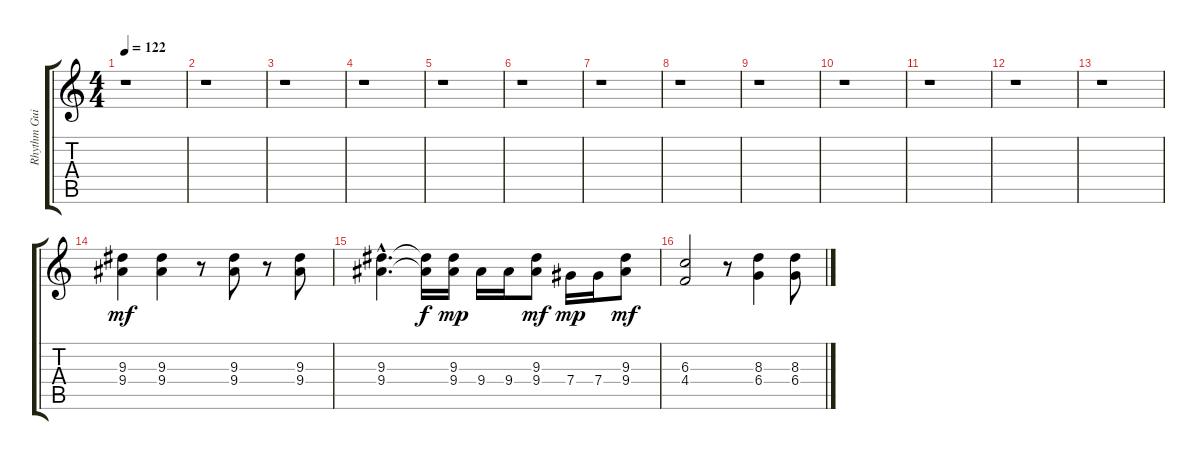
\track ("Rhythm Guitar I" "Rhythm Gui") {instrument distortionguitar}
\staff {score tabs}
\tuning (Eb4 Bb3 Gb3 Db3 Ab2 Eb2) {hide}
\ts (4 4)
\tempo 122
\clef g2
\ks c
r.1{dy fff} |
r.1 |
r.1 |
r.1 |
r.1 |
r.1 |
r.1 |
r.1 |
r.1 |
r.1 |
r.1 |
r.1 |
r.1 |
(9.3 9.4).4{dy mf} (9.3 9.4).4 r.8 (9.3 9.4).8 r.8 (9.3 9.4).8 |
(9.3{hac} 9.4{hac}).4{d} (9.3{t} 9.4{t}).16{dy f} (9.3 9.4).16{dy mp} 9.4.16 9.4.16 (9.3 9.4).8{dy mf} 7.4.16{dy mp} 7.4.16 (9.3 9.4).8{dy mf} |
(6.3 4.4).2 r.8 (8.3 6.4).4 (8.3 6.4).8
